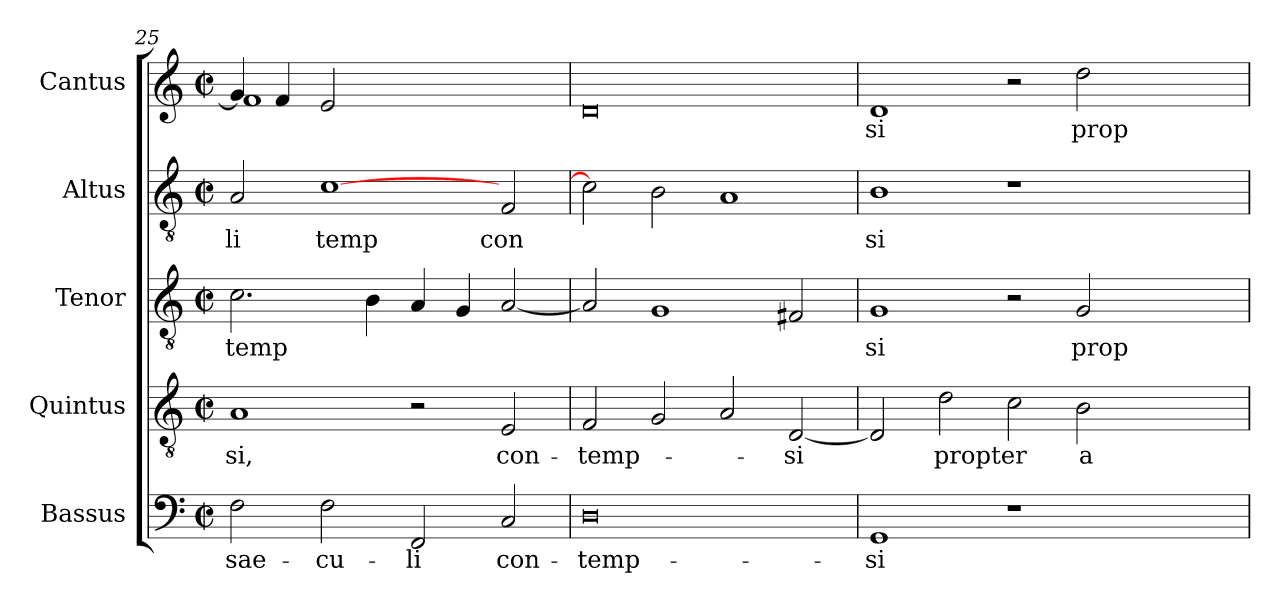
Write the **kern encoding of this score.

**kern	**text	**kern	**text	**kern	**text	**kern	**text	**kern	**text
*part5	*part5	*part4	*part4	*part3	*part3	*part2	*part2	*part1	*part1
*staff5	*staff5	*staff4	*staff4	*staff3	*staff3	*staff2	*staff2	*staff1	*staff1
*I"Bassus	*	*I"Quintus	*	*I"Tenor	*	*I"Altus	*	*I"Cantus	*
*clefF4	*	*clefGv2	*	*clefGv2	*	*clefGv2	*	*clefG2	*
*	*	*	*	*k[]	*	*	*	*k[]	*
*	*	*	*	*C:	*	*	*	*C:	*
*M2/2	*	*M2/2	*	*M2/2	*	*M2/2	*	*M2/2	*
*met(c|)	*	*met(c|)	*	*met(c|)	*	*met(c|)	*	*met(c|)	*
=25	=25	=25	=25	=25	=25	=25	=25	=25	=25
!	!LO:LY:b:cj	!	!LO:LY:b:cj	!	!LO:LY:b	!	!LO:LY:b:cj	!	!
*	*	*	*	*	*	*	*	*^	*
2F\	sae-	1A	-si,	2.c\	temp	2A/	li	4g/]	1f	.
.	.	.	.	.	.	.	.	4f/	.	.
!	!LO:LY:b:cj	!	!	!	!	!	!LO:LY:b	!	!	!
2F\	-cu-	.	.	.	.	[>1c	temp	2e/	.	.
.	.	.	.	4B\	.	.	.	.	.	.
!	!LO:LY:b:cj	!	!	!	!	!	!	!	!	!
2FF/	-li	2r	.	4A/	.	.	.	1ryy	1ryy	.
.	.	.	.	4G/	.	.	.	.	.	.
!	!LO:LY:b:cj	!	!LO:LY:b:cj	!	!	!	!LO:LY:b:cj	!	!	!
2C/	con-	2E/	con-	[<2A/	.	2F/	con	.	.	.
*	*	*	*	*	*	*	*	*v	*v	*
=26	=26	=26	=26	=26	=26	=26	=26	=26	=26
!	!LO:LY:b:cj	!	!LO:LY:b	!	!	!	!	!	!
0D	-temp-	2F/	-temp-	2A/]	.	2c\]	.	0d	.
.	.	2G/	.	1G	.	2B\	.	.	.
.	.	2A/	.	.	.	1A	.	.	.
!	!	!	!LO:LY:b:cj	!	!	!	!	!	!
.	.	[<2D/	-si	2F#X/	.	.	.	.	.
=27	=27	=27	=27	=27	=27	=27	=27	=27	=27
!	!LO:LY:b:cj	!	!	!	!LO:LY:b:cj	!	!LO:LY:b:cj	!	!LO:LY:b:cj
1GG	-si	2D/]	.	1G	si	1B	si	1d	si
!	!	!	!LO:LY:b:cj	!	!	!	!	!	!
.	.	2d\	propter	.	.	.	.	.	.
!LO:N:vis=1	!	!	!	!	!	!LO:N:vis=1	!	!	!
0r	.	2c\	.	2r	.	0r	.	2r	.
!	!	!	!LO:LY:b:cj	!	!LO:LY:b:cj	!	!	!	!LO:LY:b:cj
.	.	2B\	a-	2G/	prop	.	.	2dd\	prop
.	.	1ryy	.	1ryy	.	.	.	1ryy	.
=	=	=	=	=	=	=	=	=	=
*-	*-	*-	*-	*-	*-	*-	*-	*-	*-
